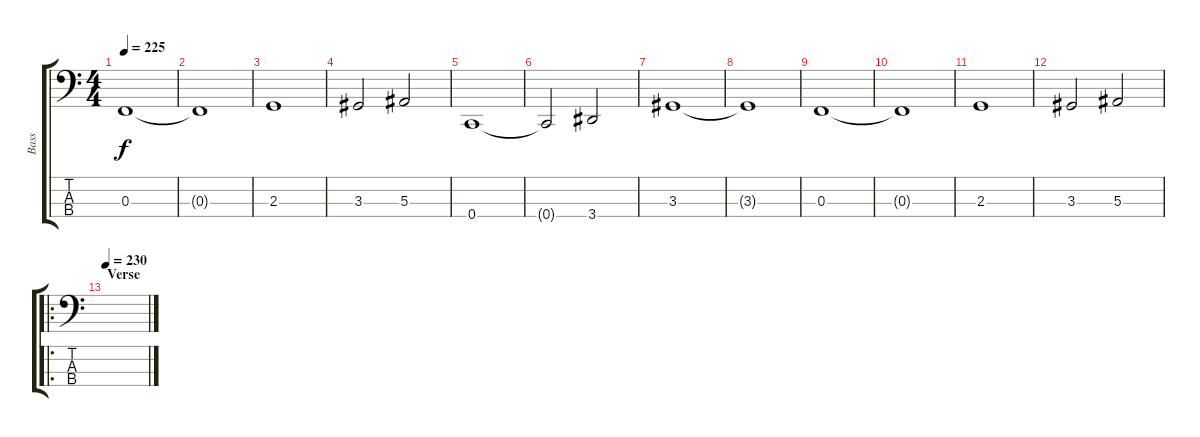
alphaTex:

\track ("Bass" "Bass") {instrument electricbassfinger}
\staff {score tabs}
\tuning (Eb2 Bb1 F1 C1) {hide}
\ts (4 4)
\tempo 225
\clef f4
\ks c
0.3.1{dy f} |
0.3{t}.1 |
2.3.1 |
3.3.2 5.3.2 |
0.4.1 |
0.4{t}.2 3.4.2 |
3.3.1 |
3.3{t}.1 |
0.3.1 |
0.3{t}.1 |
2.3.1 |
3.3.2 5.3.2 |
\ro
\section ("" "Verse")
\tempo 230
